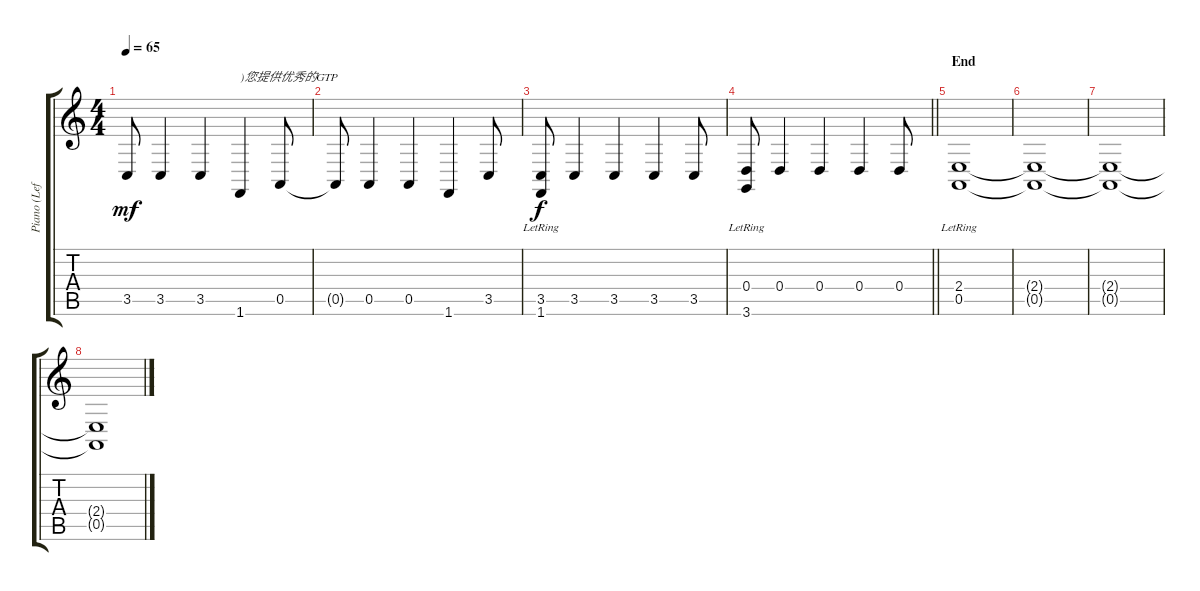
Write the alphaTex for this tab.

\track ("Piano (Left Hand)" "Piano (Lef") {instrument brightacousticpiano}
\staff {score tabs}
\tuning (E4 B3 G3 D3 A2 E2) {hide}
\ts (4 4)
\tempo 65
\clef g2
\ks c
3.5{t}.8{dy mf} 3.5.4 3.5.4 1.6.4{txt ")您提供优秀的GTP"} 0.5.8 |
0.5{t}.8 0.5.4 0.5.4 1.6.4 3.5.8 |
(3.5 1.6{lr}).8{dy f} 3.5.4 3.5.4 3.5.4 3.5.8 |
\barLineRight lightlight
(0.4 3.6{lr}).8 0.4.4 0.4.4 0.4.4 0.4.8 |
\section ("" "End")
(2.4{lr} 0.5{lr}).1 |
(2.4{t} 0.5{t}).1 |
(2.4{t} 0.5{t}).1 |
(2.4{t} 0.5{t}).1
